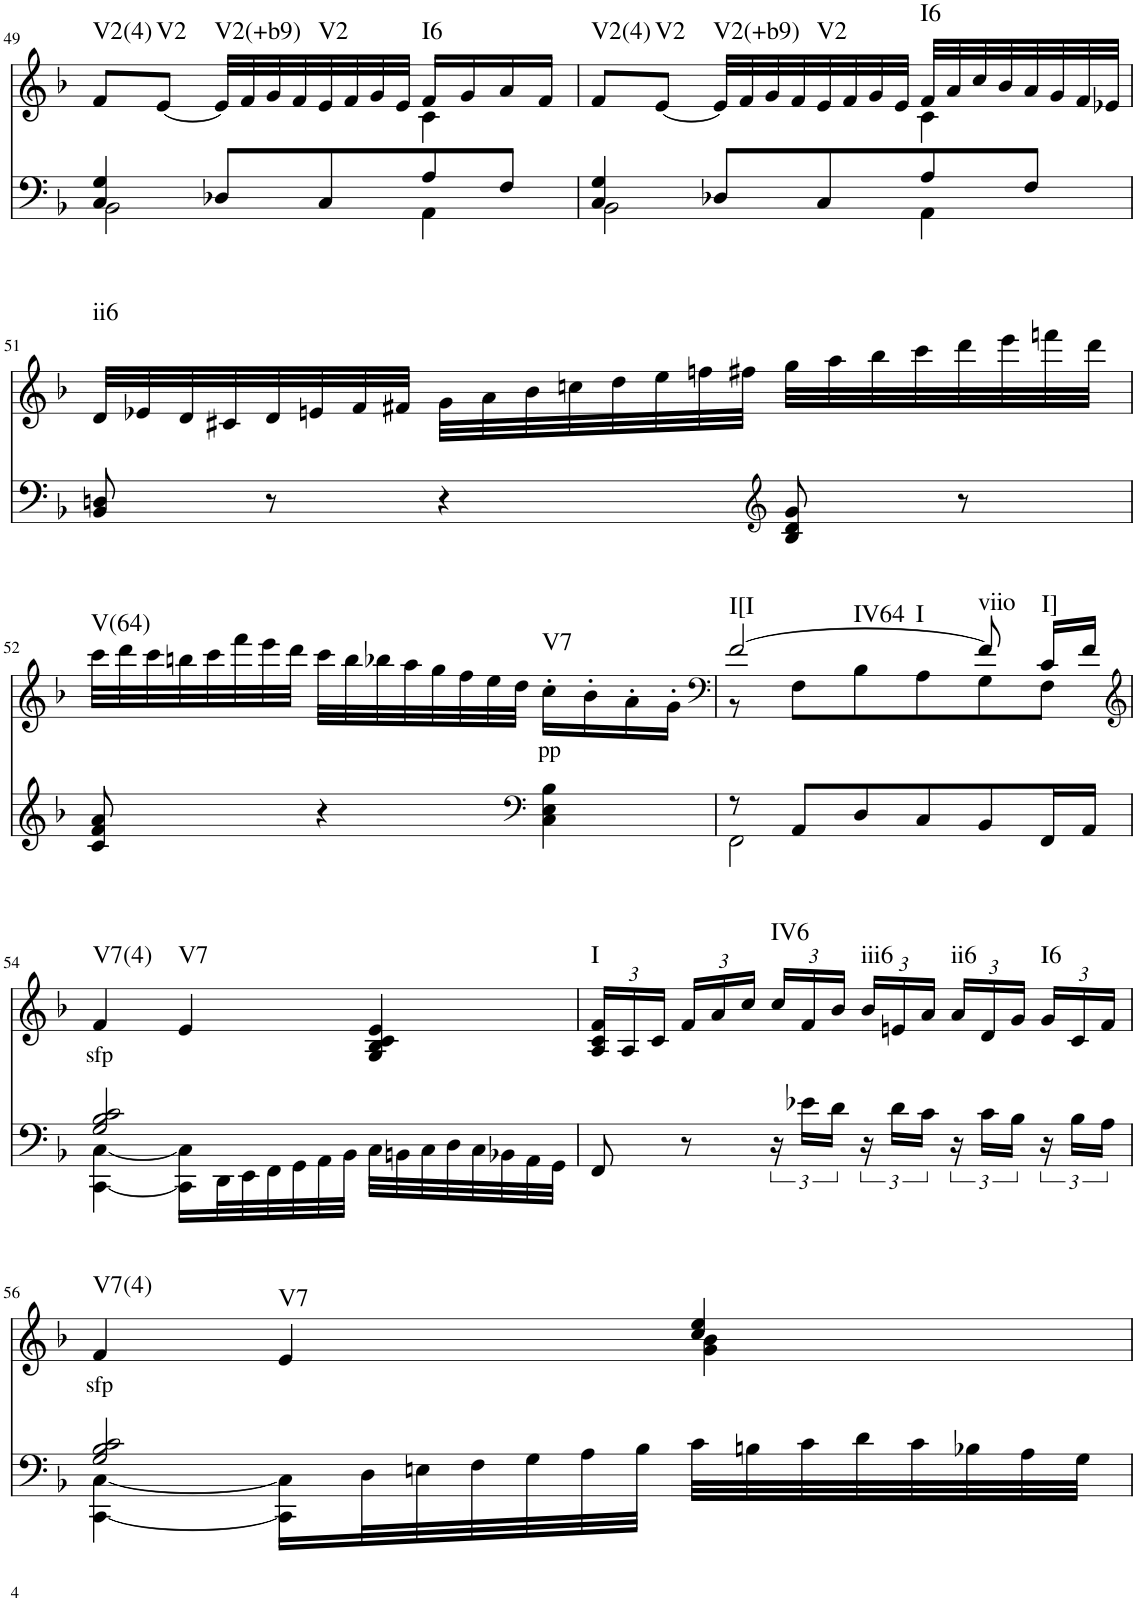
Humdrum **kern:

**kern	**kern	**text	**harte
*part2	*part1	*part1	*part1
*staff2	*staff1	*staff1	*
*I"piano	*I"piano	*	*
*I'Pno	*I'Pno	*	*
!!LO:PB:g=z
*clefF4	*clefG2	*	*
*k[b-]	*k[b-]	*	*
*F:	*F:	*	*
*M3/4	*M3/4	*	*
=49	=49	=49	=49
*^	*^	*	*
!	!	!	!	!	!LO:H:kt=V2(4)
4C/ 4G/	2BB-\	8f/L	2ryy	.	N
!	!	!	!	!	!LO:H:kt=V2
.	.	[8e/J	.	.	N
!	!	!	!	!	!LO:H:kt=V2(+b9)
8D-X/L	.	32e/LLL]	.	.	N
.	.	32f/	.	.	.
.	.	32g/	.	.	.
.	.	32f/	.	.	.
!	!	!	!	!	!LO:H:kt=V2
8C/	.	32e/	.	.	N
.	.	32f/	.	.	.
.	.	32g/	.	.	.
.	.	32e/JJJ	.	.	.
!	!	!	!	!	!LO:H:kt=I6
8A/	4AA\	16f/LL	4c\	.	N
.	.	16g/	.	.	.
8F/J	.	16a/	.	.	.
.	.	16f/JJ	.	.	.
=50	=50	=50	=50	=50	=50
!	!	!	!	!	!LO:H:kt=V2(4)
4C/ 4G/	2BB-\	8f/L	2ryy	.	N
!	!	!	!	!	!LO:H:kt=V2
.	.	[8e/J	.	.	N
!	!	!	!	!	!LO:H:kt=V2(+b9)
8D-X/L	.	32e/LLL]	.	.	N
.	.	32f/	.	.	.
.	.	32g/	.	.	.
.	.	32f/	.	.	.
!	!	!	!	!	!LO:H:kt=V2
8C/	.	32e/	.	.	N
.	.	32f/	.	.	.
.	.	32g/	.	.	.
.	.	32e/JJJ	.	.	.
!	!	!	!	!	!LO:H:kt=I6
8A/	4AA\	32f/LLL	4c\	.	N
.	.	32a/	.	.	.
.	.	32cc/	.	.	.
.	.	32b-/	.	.	.
8F/J	.	32a/	.	.	.
.	.	32g/	.	.	.
.	.	32f/	.	.	.
.	.	32e-X/JJJ	.	.	.
*v	*v	*	*	*	*
*	*v	*v	*	*
!!LO:LB:g=z
=51	=51	=51	=51
!	!	!	!LO:H:n=1:kt=N.C.
!	!	!	!LO:H:n=2:kt=ii6
8BB-/ 8Dn/	32d/LLL	.	N N
.	32e-X/	.	.
.	32d/	.	.
.	32c#X/	.	.
8r	32d/	.	.
.	32en/	.	.
.	32f/	.	.
.	32f#X/JJJ	.	.
4r	32g\LLL	.	.
.	32a\	.	.
.	32b-\	.	.
.	32ccn\	.	.
.	32dd\	.	.
.	32ee\	.	.
.	32ffn\	.	.
.	32ff#X\JJJ	.	.
*clefG2	*	*	*
8B-/ 8d/ 8g/	32gg\LLL	.	.
.	32aa\	.	.
.	32bb-\	.	.
.	32ccc\	.	.
8r	32ddd\	.	.
.	32eee\	.	.
.	32fffn\	.	.
.	32ddd\JJJ	.	.
!!LO:LB:g=z
=52	=52	=52	=52
!	!	!	!LO:H:kt=V(64)
8c/ 8f/ 8a/	32ccc\LLL	.	N
.	32ddd\	.	.
.	32ccc\	.	.
.	32bbn\	.	.
8ryy	32ccc\	.	.
.	32fff\	.	.
.	32eee\	.	.
.	32ddd\JJJ	.	.
4r	32ccc\LLL	.	.
.	32bb\	.	.
.	32bb-X\	.	.
.	32aa\	.	.
.	32gg\	.	.
.	32ff\	.	.
.	32ee\	.	.
.	32dd\JJJ	.	.
*clefF4	*	*	*
!	!	!LO:LY:b	!LO:H:kt=V7
4C\ 4E\ 4B-\	16cc'\LL	pp	N
.	16b-'\	.	.
.	16a'\	.	.
.	16g'\JJ	.	.
=53	=53	=53	=53
*	*clefF4	*	*
*^	*^	*	*
!	!	!	!	!	!LO:H:n=1:kt=I[I
!	!	!	!	!	!LO:H:n=2:kt=IV64
!	!	!	!	!	!LO:H:n=3:kt=I
8r	2FF\	[2f/	8r	.	N N N
8AA/L	.	.	8F\L	.	.
8D/	.	.	8B-\	.	.
8C/	.	.	8A\	.	.
!	!	!	!	!	!LO:H:kt=viio
8BB-/	4ryy	8f/]	8G\	.	N
!	!	!	!	!	!LO:H:kt=I]
16FF/L	.	16c/LL	8F\J	.	N
16AA/JJ	.	16f/JJ	.	.	.
*	*	*v	*v	*	*
!!LO:LB:g=z
=54	=54	=54	=54	=54
*	*	*clefG2	*	*
!	!	!	!LO:LY:b	!LO:H:kt=V7(4)
2G/ 2B-/ 2c/	[4CC\ [4C\	4f/	sfp	N
!	!	!	!	!LO:H:kt=V7
.	16CC\] 16C\]LL	4e/	.	N
.	32DD\L	.	.	.
.	32EE\	.	.	.
.	32FF\	.	.	.
.	32GG\	.	.	.
.	32AA\	.	.	.
.	32BB-\JJJ	.	.	.
4ryy	32C\LLL	4G/ 4B-/ 4c/ 4e/	.	.
.	32BBn\	.	.	.
.	32C\	.	.	.
.	32D\	.	.	.
.	32C\	.	.	.
.	32BB-X\	.	.	.
.	32AA\	.	.	.
.	32GG\JJJ	.	.	.
*v	*v	*	*	*
=55	=55	=55	=55
*	*Xbrackettup	*	*
*^	*	*	*
!	!	!	!	!LO:H:kt=I
*v	*v	*	*	*
8FF/	24A/ 24c/ 24f/LL	.	N
.	24A/	.	.
.	24c/JJ	.	.
8r	24f/LL	.	.
.	24a/	.	.
.	24cc/JJ	.	.
!	!	!	!LO:H:kt=IV6
24r	24cc/LL	.	N
24e-X\LL	24f/	.	.
24d\JJ	24b-/JJ	.	.
!	!	!	!LO:H:kt=iii6
24r	24b-/LL	.	N
24d\LL	24en/	.	.
24c\JJ	24a/JJ	.	.
!	!	!	!LO:H:kt=ii6
24r	24a/LL	.	N
24c\LL	24d/	.	.
24B-\JJ	24g/JJ	.	.
!	!	!	!LO:H:kt=I6
24r	24g/LL	.	N
24B-\LL	24c/	.	.
24A\JJ	24f/JJ	.	.
!!LO:LB:g=z
=56	=56	=56	=56
*^	*^	*	*
!	!	!	!	!LO:LY:b	!LO:H:n=1:kt=V7(4)
!	!	!	!	!	!LO:H:n=2:kt=V7
2G/ 2B-/ 2c/	[4CC\ [4C\	2ryy	4f/	sfp	N N
.	16CC\] 16C\]LL	.	4e/	.	.
.	32D\L	.	.	.	.
.	32En\	.	.	.	.
.	32F\	.	.	.	.
.	32G\	.	.	.	.
.	32A\	.	.	.	.
.	32B-\JJJ	.	.	.	.
4ryy	32c\LLL	4cc/ 4ee/	4g\ 4b-\	.	.
.	32Bn\	.	.	.	.
.	32c\	.	.	.	.
.	32d\	.	.	.	.
.	32c\	.	.	.	.
.	32B-X\	.	.	.	.
.	32A\	.	.	.	.
.	32G\JJJ	.	.	.	.
*v	*v	*	*	*	*
*	*v	*v	*	*
=	=	=	=
*-	*-	*-	*-
